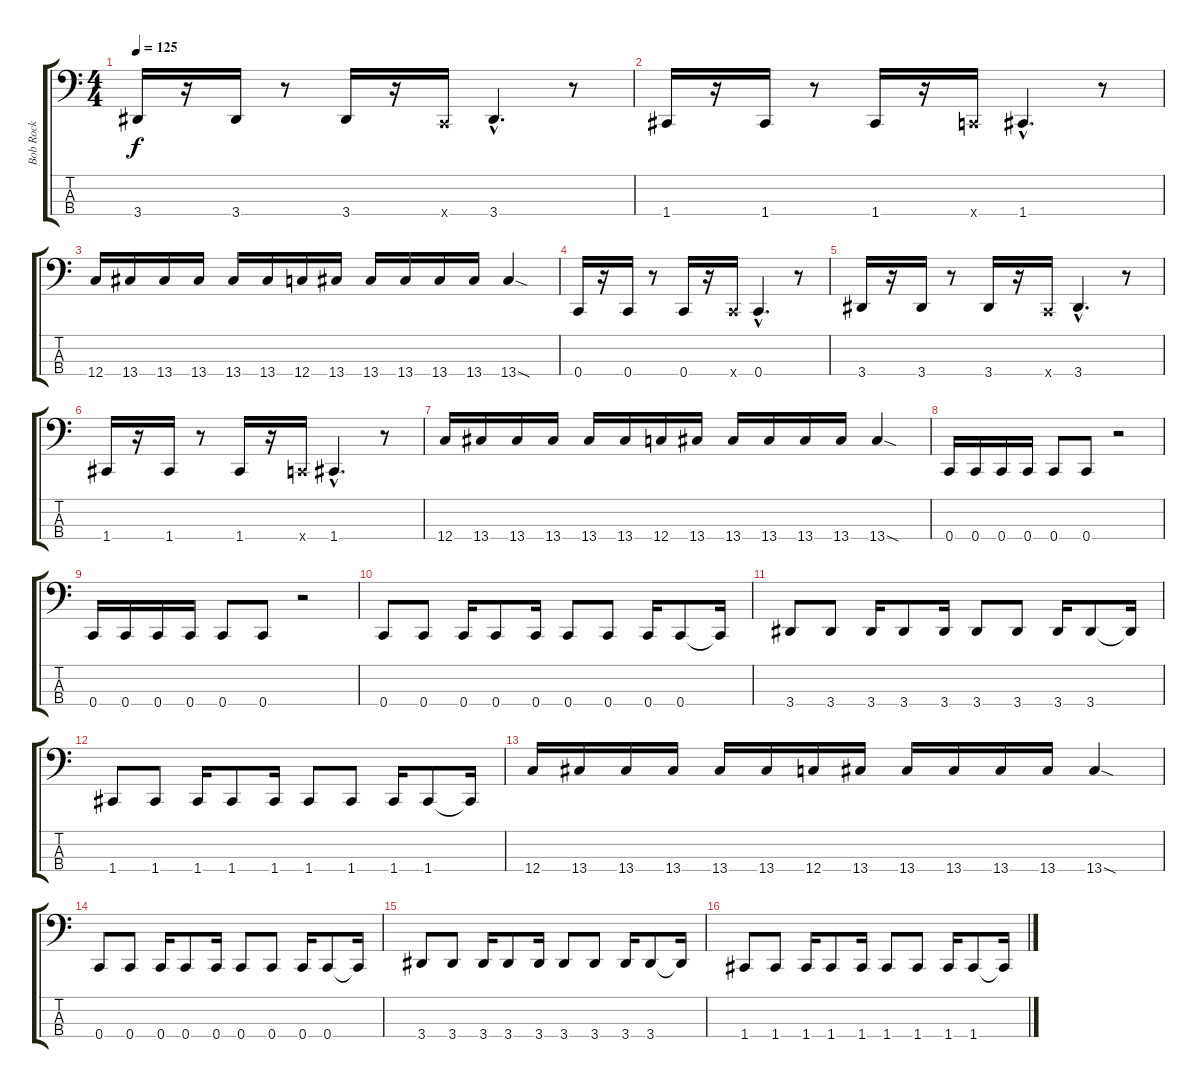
\track ("Bob Rock" "Bob Rock") {instrument electricbasspick}
\staff {score tabs}
\tuning (F2 C2 G1 C1) {hide}
\ts (4 4)
\tempo 125
\clef f4
\ks c
3.4.16{dy f} r.16 3.4.16 r.8 3.4.16 r.16 0.4{x}.16 3.4{hac}.4{d} r.8 |
1.4.16 r.16 1.4.16 r.8 1.4.16 r.16 0.4{x}.16 1.4{hac}.4{d} r.8 |
12.4.16 13.4.16 13.4.16 13.4.16 13.4.16 13.4.16 12.4.16 13.4.16 13.4.16 13.4.16 13.4.16 13.4.16 13.4{sod}.4 |
0.4.16 r.16 0.4.16 r.8 0.4.16 r.16 0.4{x}.16 0.4{hac}.4{d} r.8 |
3.4.16 r.16 3.4.16 r.8 3.4.16 r.16 0.4{x}.16 3.4{hac}.4{d} r.8 |
1.4.16 r.16 1.4.16 r.8 1.4.16 r.16 0.4{x}.16 1.4{hac}.4{d} r.8 |
12.4.16 13.4.16 13.4.16 13.4.16 13.4.16 13.4.16 12.4.16 13.4.16 13.4.16 13.4.16 13.4.16 13.4.16 13.4{sod}.4 |
0.4.16 0.4.16 0.4.16 0.4.16 0.4.8 0.4.8 r.2 |
0.4.16 0.4.16 0.4.16 0.4.16 0.4.8 0.4.8 r.2 |
0.4.8 0.4.8 0.4.16 0.4.8 0.4.16 0.4.8 0.4.8 0.4.16 0.4.8 0.4{t}.16 |
3.4.8 3.4.8 3.4.16 3.4.8 3.4.16 3.4.8 3.4.8 3.4.16 3.4.8 3.4{t}.16 |
1.4.8 1.4.8 1.4.16 1.4.8 1.4.16 1.4.8 1.4.8 1.4.16 1.4.8 1.4{t}.16 |
12.4.16 13.4.16 13.4.16 13.4.16 13.4.16 13.4.16 12.4.16 13.4.16 13.4.16 13.4.16 13.4.16 13.4.16 13.4{sod}.4 |
0.4.8 0.4.8 0.4.16 0.4.8 0.4.16 0.4.8 0.4.8 0.4.16 0.4.8 0.4{t}.16 |
3.4.8 3.4.8 3.4.16 3.4.8 3.4.16 3.4.8 3.4.8 3.4.16 3.4.8 3.4{t}.16 |
1.4.8 1.4.8 1.4.16 1.4.8 1.4.16 1.4.8 1.4.8 1.4.16 1.4.8 1.4{t}.16
